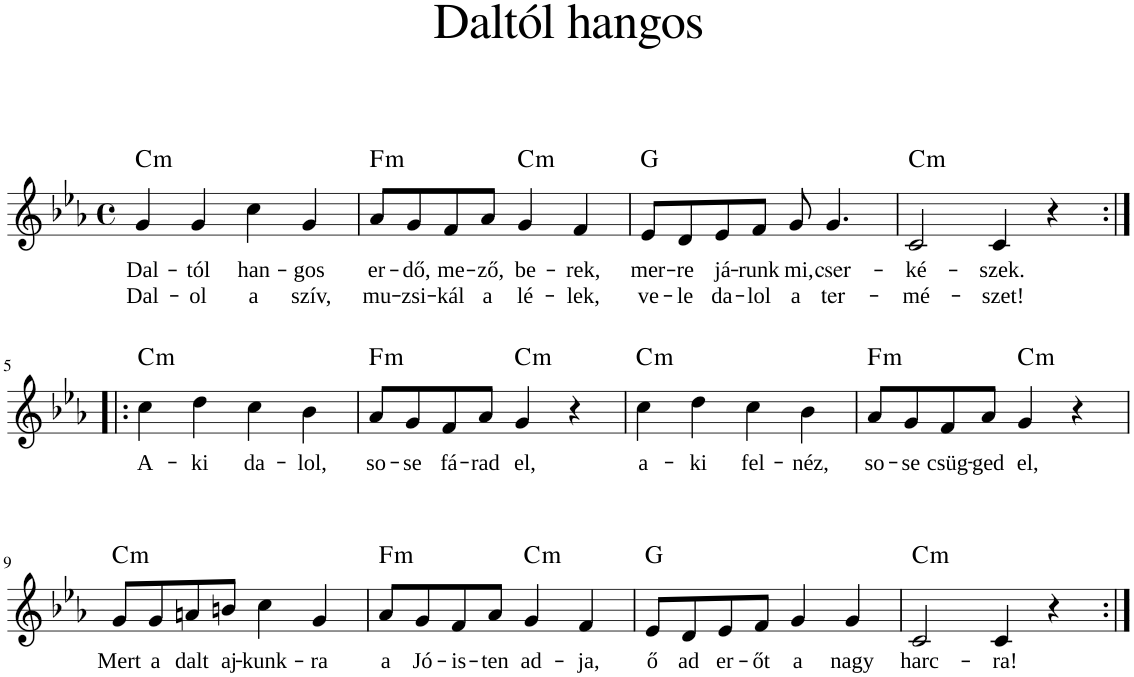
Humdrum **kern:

**kern	**text	**text	**harte
*part1	*part1	*part1	*part1
*staff1	*staff1	*staff1	*
*I"Piano	*	*	*
*I'Pno	*	*	*
*clefG2	*	*	*
*k[b-e-a-]	*	*	*
*M4/4	*	*	*
*met(c)	*	*	*
=1	=1	=1	=1
!	!LO:LY:b	!LO:LY:b	!LO:H:kt=m
4g/	Dal-	Dal-	C:min
!	!LO:LY:b	!LO:LY:b	!
4g/	-tól	-ol	.
!	!LO:LY:b	!LO:LY:b	!
4cc\	han-	a	.
!	!LO:LY:b	!LO:LY:b	!
4g/	-gos	szív,	.
=2	=2	=2	=2
!	!LO:LY:b	!LO:LY:b	!LO:H:kt=m
8a-/L	er-	mu-	F:min
!	!LO:LY:b	!LO:LY:b	!
8g/	-dő,	-zsi-	.
!	!LO:LY:b	!LO:LY:b	!
8f/	me-	-kál	.
!	!LO:LY:b	!LO:LY:b	!
8a-/J	-ző,	a	.
!	!LO:LY:b	!LO:LY:b	!LO:H:kt=m
4g/	be-	lé-	C:min
!	!LO:LY:b	!LO:LY:b	!
4f/	-rek,	-lek,	.
=3	=3	=3	=3
!	!LO:LY:b	!LO:LY:b	!LO:H:kt=N.C.
8e-/L	mer-	ve-	N
!	!LO:LY:b	!LO:LY:b	!
8d/	-re	-le	.
!	!LO:LY:b	!LO:LY:b	!
8e-/	já-	da-	.
!	!LO:LY:b	!LO:LY:b	!
8f/J	-runk	-lol	.
!	!LO:LY:b	!LO:LY:b	!
8g/	mi,	a	.
!	!LO:LY:b	!LO:LY:b	!
4.g/	cser-	ter-	.
=4	=4	=4	=4
!	!LO:LY:b	!LO:LY:b	!LO:H:kt=m
2c/	-ké-	-mé-	C:min
!	!LO:LY:b	!LO:LY:b	!
4c/	-szek.	-szet!	.
4r	.	.	.
!!LO:LB:g=z
=5:|!|:	=5:|!|:	=5:|!|:	=5:|!|:
!	!LO:LY:b	!	!LO:H:kt=m
4cc\	A-	.	C:min
!	!LO:LY:b	!	!
4dd\	-ki	.	.
!	!LO:LY:b	!	!
4cc\	da-	.	.
!	!LO:LY:b	!	!
4b-\	-lol,	.	.
=6	=6	=6	=6
!	!LO:LY:b	!	!LO:H:kt=m
8a-/L	so-	.	F:min
!	!LO:LY:b	!	!
8g/	-se	.	.
!	!LO:LY:b	!	!
8f/	fá-	.	.
!	!LO:LY:b	!	!
8a-/J	-rad	.	.
!	!LO:LY:b	!	!LO:H:kt=m
4g/	el,	.	C:min
4r	.	.	.
=7	=7	=7	=7
!	!LO:LY:b	!	!LO:H:kt=m
4cc\	a-	.	C:min
!	!LO:LY:b	!	!
4dd\	-ki	.	.
!	!LO:LY:b	!	!
4cc\	fel-	.	.
!	!LO:LY:b	!	!
4b-\	-néz,	.	.
=8	=8	=8	=8
!	!LO:LY:b	!	!LO:H:kt=m
8a-/L	so-	.	F:min
!	!LO:LY:b	!	!
8g/	-se	.	.
!	!LO:LY:b	!	!
8f/	csüg-	.	.
!	!LO:LY:b	!	!
8a-/J	-ged	.	.
!	!LO:LY:b	!	!LO:H:kt=m
4g/	el,	.	C:min
4r	.	.	.
!!LO:LB:g=z
=9	=9	=9	=9
!	!LO:LY:b	!	!LO:H:kt=m
8g/L	Mert	.	C:min
!	!LO:LY:b	!	!
8g/	a	.	.
!	!LO:LY:b	!	!
8an/	dalt	.	.
!	!LO:LY:b	!	!
8bn/J	aj-	.	.
!	!LO:LY:b	!	!
4cc\	-kunk-	.	.
!	!LO:LY:b	!	!
4g/	-ra	.	.
=10	=10	=10	=10
!	!LO:LY:b	!	!LO:H:kt=m
8a-/L	a	.	F:min
!	!LO:LY:b	!	!
8g/	Jó-	.	.
!	!LO:LY:b	!	!
8f/	-is-	.	.
!	!LO:LY:b	!	!
8a-/J	-ten	.	.
!	!LO:LY:b	!	!LO:H:kt=m
4g/	ad-	.	C:min
!	!LO:LY:b	!	!
4f/	-ja,	.	.
=11	=11	=11	=11
!	!LO:LY:b	!	!LO:H:kt=N.C.
8e-/L	ő	.	N
!	!LO:LY:b	!	!
8d/	ad	.	.
!	!LO:LY:b	!	!
8e-/	er-	.	.
!	!LO:LY:b	!	!
8f/J	-őt	.	.
!	!LO:LY:b	!	!
4g/	a	.	.
!	!LO:LY:b	!	!
4g/	nagy	.	.
=12	=12	=12	=12
!	!LO:LY:b	!	!LO:H:kt=m
2c/	harc-	.	C:min
!	!LO:LY:b	!	!
4c/	-ra!	.	.
4r	.	.	.
=:|!	=:|!	=:|!	=:|!
*-	*-	*-	*-
